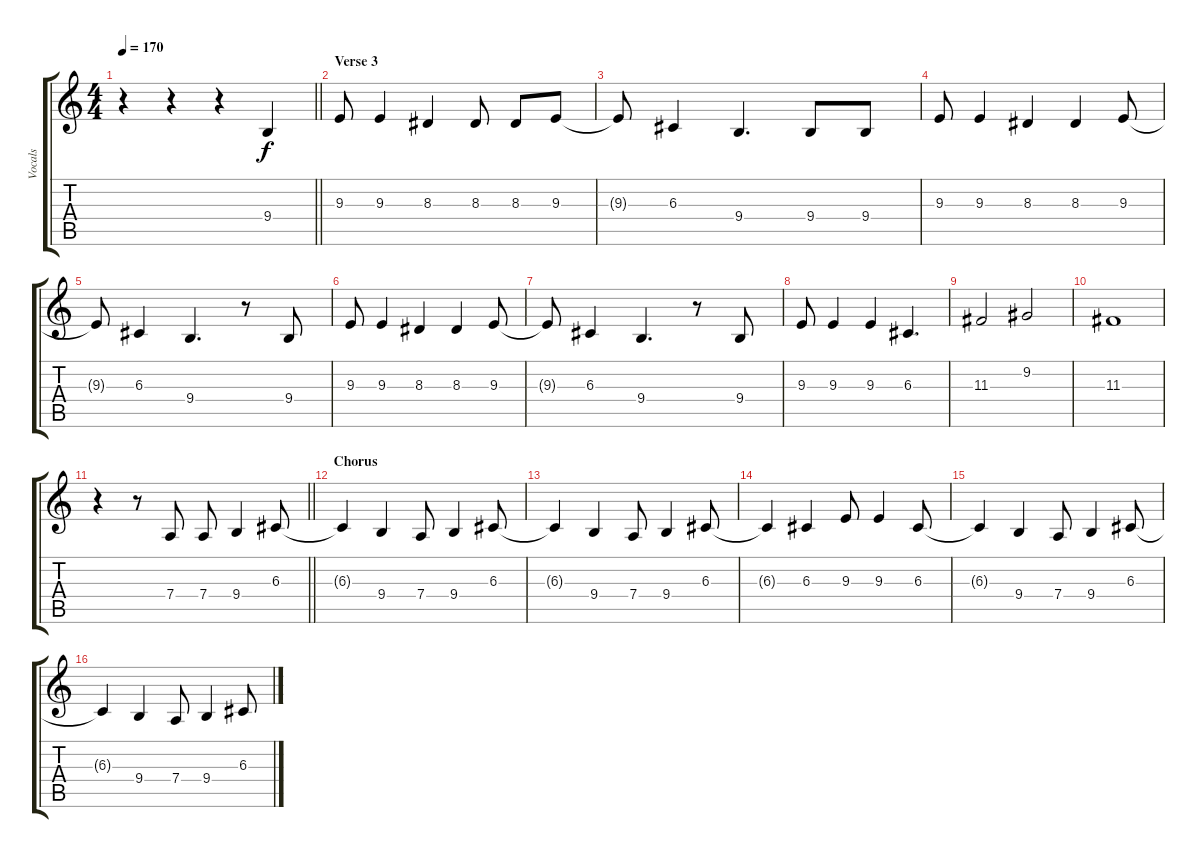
\track ("Vocals" "Vocals") {instrument altosax}
\staff {score tabs}
\tuning (E4 B3 G3 D3 A2 E2) {hide}
\ts (4 4)
\tempo 170
\clef g2
\barLineRight lightlight
\ks c
r.4{dy f} r.4 r.4 9.4.4 |
\section ("" "Verse 3")
9.3.8 9.3.4 8.3.4 8.3.8 8.3.8 9.3.8 |
9.3{t}.8 6.3.4 9.4.4{d} 9.4.8 9.4.8 |
9.3.8 9.3.4 8.3.4 8.3.4 9.3.8 |
9.3{t}.8 6.3.4 9.4.4{d} r.8 9.4.8 |
9.3.8 9.3.4 8.3.4 8.3.4 9.3.8 |
9.3{t}.8 6.3.4 9.4.4{d} r.8 9.4.8 |
9.3.8 9.3.4 9.3.4 6.3.4{d} |
11.3.2 9.2.2 |
11.3.1 |
\barLineRight lightlight
r.4 r.8 7.4.8 7.4.8 9.4.4 6.3.8 |
\section ("" "Chorus")
6.3{t}.4 9.4.4 7.4.8 9.4.4 6.3.8 |
6.3{t}.4 9.4.4 7.4.8 9.4.4 6.3.8 |
6.3{t}.4 6.3.4 9.3.8 9.3.4 6.3.8 |
6.3{t}.4 9.4.4 7.4.8 9.4.4 6.3.8 |
6.3{t}.4 9.4.4 7.4.8 9.4.4 6.3.8
